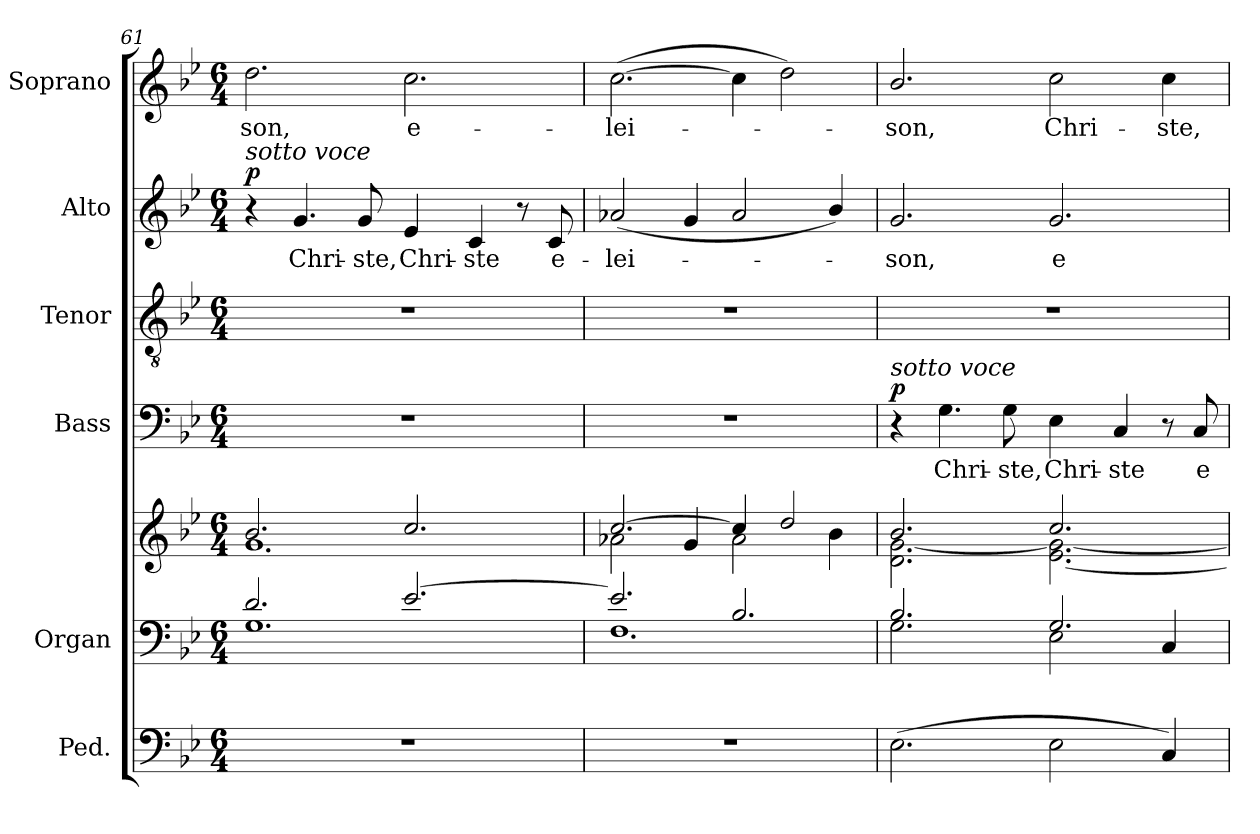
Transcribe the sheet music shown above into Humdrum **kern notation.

**kern	**kern	**kern	**kern	**text	**dynam	**kern	**kern	**text	**dynam	**kern	**text
*part6	*part5	*part5	*part4	*part4	*part4	*part3	*part2	*part2	*part2	*part1	*part1
*staff7	*staff6	*staff5	*staff4	*staff4	*staff4	*staff3	*staff2	*staff2	*staff2	*staff1	*staff1
*I"Ped.	*I"Organ	*	*I"Bass	*	*	*I"Tenor	*I"Alto	*	*	*I"Soprano	*
*	*I'Org.	*	*I'B.	*	*	*I'T.	*I'A.	*	*	*I'S.	*
*clefF4	*clefF4	*clefG2	*clefF4	*	*	*clefGv2	*clefG2	*	*	*clefG2	*
*	*	*	*	*	*	*ITrd7c12	*	*	*	*	*
*k[b-e-]	*k[b-e-]	*k[b-e-]	*k[b-e-]	*	*	*k[b-e-]	*k[b-e-]	*	*	*k[b-e-]	*
*B-:	*B-:	*B-:	*B-:	*	*	*B-:	*B-:	*	*	*B-:	*
*M6/4	*M6/4	*M6/4	*M6/4	*	*	*M6/4	*M6/4	*	*	*M6/4	*
=61	=61	=61	=61	=61	=61	=61	=61	=61	=61	=61	=61
!LO:N:vis=1	!	!	!LO:N:vis=1	!	!	!LO:N:vis=1	!	!	!	!	!
*	*^	*^	*	*	*	*	*	*	*	*	*
!	!	!	!	!	!	!	!	!	!LO:TX:a:i:t=sotto voce	!	!	!	!
!	!	!	!	!	!	!	!	!	!	!	!	!	!LO:LY:b:color=#000000
1.r	2.di/	1.Gi	2.b-i/	1.gi	1.r	.	.	1.r	4r	.	p	2.ddi\	-son,
!	!	!	!	!	!	!	!	!	!	!LO:LY:b:color=#000000	!	!	!
.	.	.	.	.	.	.	.	.	4.gi/	Chri-	.	.	.
!	!	!	!	!	!	!	!	!	!	!LO:LY:b:color=#000000	!	!	!
.	.	.	.	.	.	.	.	.	8gi/	-ste,	.	.	.
!	!	!	!	!	!	!	!	!	!	!LO:LY:b:color=#000000	!	!	!
!	!	!	!	!	!	!	!	!	!	!	!	!	!LO:LY:b:color=#000000
.	[2.e-i/	.	2.cci/	.	.	.	.	.	4e-i/	Chri-	.	2.cci\	e-
!	!	!	!	!	!	!	!	!	!	!LO:LY:b:color=#000000	!	!	!
.	.	.	.	.	.	.	.	.	4ci/	-ste	.	.	.
.	.	.	.	.	.	.	.	.	8r	.	.	.	.
!	!	!	!	!	!	!	!	!	!	!LO:LY:b:color=#000000	!	!	!
.	.	.	.	.	.	.	.	.	8ci/	e-	.	.	.
=62	=62	=62	=62	=62	=62	=62	=62	=62	=62	=62	=62	=62	=62
!LO:N:vis=1	!	!	!	!	!LO:N:vis=1	!	!	!LO:N:vis=1	!	!	!	!	!
!	!	!	!	!	!	!	!	!	!	!LO:LY:b:color=#000000	!	!	!
!	!	!	!	!	!	!	!	!	!	!	!	!	!LO:LY:b:color=#000000
1.r	2.e-i/]	1.Fi	[2.cci/	2a-Xi\	1.r	.	.	1.r	(2a-Xi/	-lei-	.	([2.cci\	-lei-
.	.	.	.	4gi/	.	.	.	.	4gi/	.	.	.	.
.	2.B-i/	.	4cci/]	2a-i\	.	.	.	.	2a-i/	.	.	4cci\]	.
.	.	.	2ddi/	.	.	.	.	.	.	.	.	2ddi\)	.
.	.	.	.	4b-i\	.	.	.	.	4b-i/)	.	.	.	.
=63	=63	=63	=63	=63	=63	=63	=63	=63	=63	=63	=63	=63	=63
!	!	!	!	!	!	!	!	!LO:N:vis=1	!	!	!	!	!
!	!	!	!	!	!	!	!	!	!	!LO:LY:b:color=#000000	!	!	!
!	!	!	!	!	!LO:TX:a:i:t=sotto voce	!	!	!	!	!	!	!	!
!	!	!	!	!	!	!	!	!	!	!	!	!	!LO:LY:b:color=#000000
(2.E-i\	2.B-i/	2.Gi\	2.b-i/	2.di\ [2.gi	4r	.	p	1.r	2.gi/	-son,	.	2.b-i/	-son,
!	!	!	!	!	!	!LO:LY:b:color=#000000	!	!	!	!	!	!	!
.	.	.	.	.	4.Gi\	Chri-	.	.	.	.	.	.	.
!	!	!	!	!	!	!LO:LY:b:color=#000000	!	!	!	!	!	!	!
.	.	.	.	.	8Gi\	-ste,	.	.	.	.	.	.	.
!	!	!	!	!	!	!LO:LY:b:color=#000000	!	!	!	!	!	!	!
!	!	!	!	!	!	!	!	!	!	!LO:LY:b:color=#000000	!	!	!
!	!	!	!	!	!	!	!	!	!	!	!	!	!LO:LY:b:color=#000000
2E-i\	2.Gi/	2E-i\	2.cci/	[2.e-i\ 2.gi_	4E-i\	Chri-	.	.	2.gi/	e-	.	2cci\	Chri-
!	!	!	!	!	!	!LO:LY:b:color=#000000	!	!	!	!	!	!	!
.	.	.	.	.	4Ci/	-ste	.	.	.	.	.	.	.
!	!	!	!	!	!	!	!	!	!	!	!	!	!LO:LY:b:color=#000000
4Ci/)	.	4Ci/	.	.	8r	.	.	.	.	.	.	4cci\	-ste,
!	!	!	!	!	!	!LO:LY:b:color=#000000	!	!	!	!	!	!	!
.	.	.	.	.	8Ci/	e-	.	.	.	.	.	.	.
*	*v	*v	*	*	*	*	*	*	*	*	*	*	*
*	*	*v	*v	*	*	*	*	*	*	*	*	*
=	=	=	=	=	=	=	=	=	=	=	=
*-	*-	*-	*-	*-	*-	*-	*-	*-	*-	*-	*-
